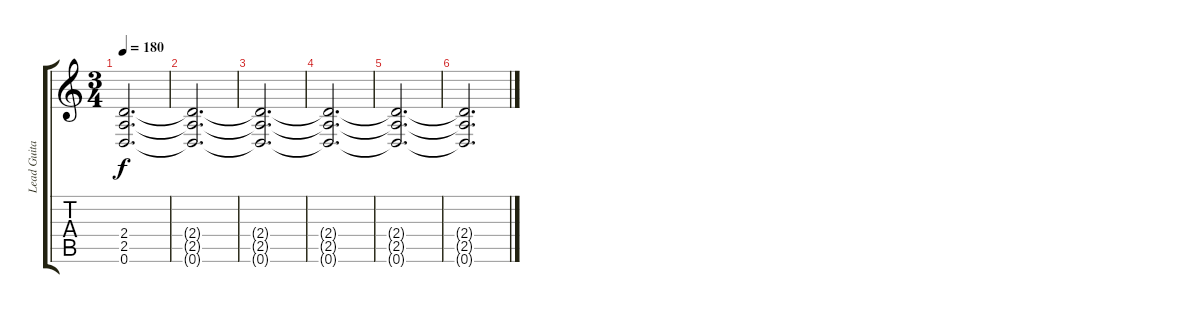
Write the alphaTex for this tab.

\track ("Lead Guitar" "Lead Guita") {instrument distortionguitar}
\staff {score tabs}
\tuning (D4 A3 F3 C3 G2 D2) {hide}
\ts (3 4)
\tempo 180
\clef g2
\ks c
(2.4 2.5 0.6).2{d dy f volume 0} |
(2.4{t} 2.5{t} 0.6{t}).2{d} |
(2.4{t} 2.5{t} 0.6{t}).2{d} |
(2.4{t} 2.5{t} 0.6{t}).2{d} |
(2.4{t} 2.5{t} 0.6{t}).2{d} |
(2.4{t} 2.5{t} 0.6{t}).2{d}
